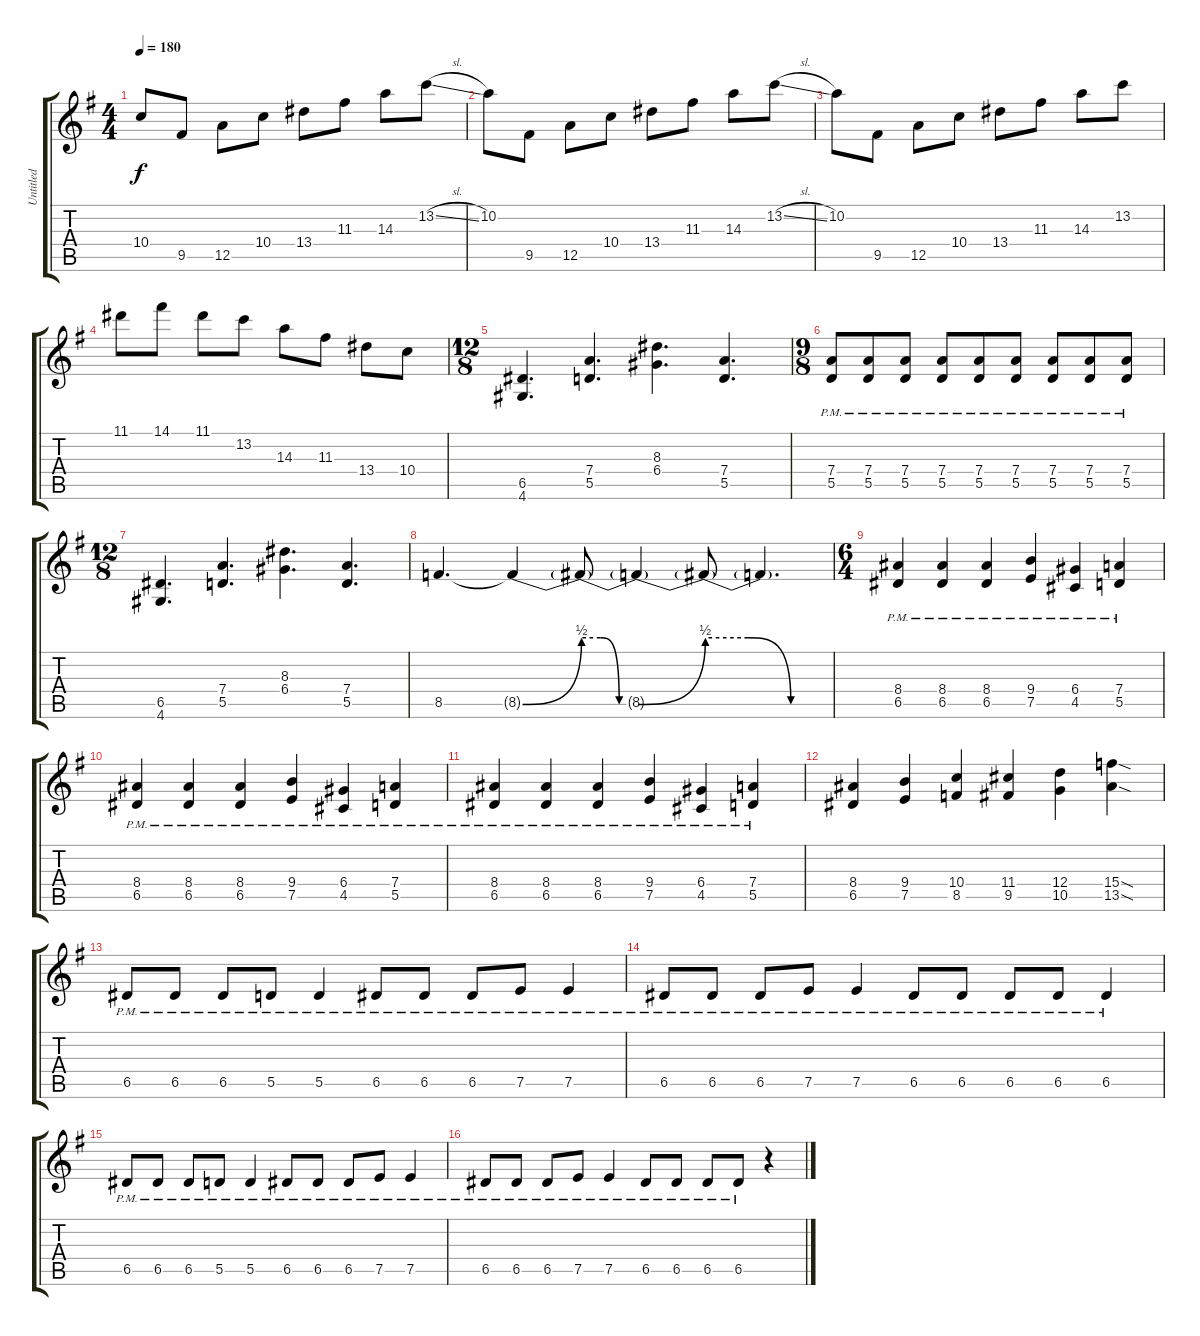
\track ("Untitled" "Untitled") {instrument overdrivenguitar}
\staff {score tabs}
\tuning (E4 B3 G3 D3 A2 E2) {hide}
\ts (4 4)
\tempo 180
\clef g2
\ks g
10.4{t}.8{dy f} 9.5.8 12.5.8 10.4.8 13.4.8 11.3.8 14.3.8 13.2{sl}.8 |
10.2.8 9.5.8 12.5.8 10.4.8 13.4.8 11.3.8 14.3.8 13.2{sl}.8 |
10.2.8 9.5.8 12.5.8 10.4.8 13.4.8 11.3.8 14.3.8 13.2.8 |
11.1.8 14.1.8 11.1.8 13.2.8 14.3.8 11.3.8 13.4.8 10.4.8 |
\ts (12 8)
(6.5 4.6).4{d} (7.4 5.5).4{d} (8.3 6.4).4{d} (7.4 5.5).4{d} |
\ts (9 8)
(7.4{pm} 5.5{pm}).8 (7.4{pm} 5.5{pm}).8 (7.4{pm} 5.5{pm}).8 (7.4{pm} 5.5{pm}).8 (7.4{pm} 5.5{pm}).8 (7.4{pm} 5.5{pm}).8 (7.4{pm} 5.5{pm}).8 (7.4{pm} 5.5{pm}).8 (7.4{pm} 5.5{pm}).8 |
\ts (12 8)
(6.5 4.6).4{d} (7.4 5.5).4{d} (8.3 6.4).4{d} (7.4 5.5).4{d} |
8.5.4{d} 8.5{be (bend 0 0 60 2) t}.4 8.5{be (custom 0 2 20 2 40 0 60 0) t}.8 8.5{be (bend 0 0 60 2) t}.4 8.5{be (custom 0 2 20 2 40 0 60 0) t}.8 8.5{t}.4{d} |
\ts (6 4)
(8.4{pm} 6.5{pm}).4 (8.4{pm} 6.5{pm}).4 (8.4{pm} 6.5{pm}).4 (9.4{pm} 7.5{pm}).4 (6.4{pm} 4.5{pm}).4 (7.4{pm} 5.5{pm}).4 |
(8.4{pm} 6.5{pm}).4 (8.4{pm} 6.5{pm}).4 (8.4{pm} 6.5{pm}).4 (9.4{pm} 7.5{pm}).4 (6.4{pm} 4.5{pm}).4 (7.4{pm} 5.5{pm}).4 |
(8.4{pm} 6.5{pm}).4 (8.4{pm} 6.5{pm}).4 (8.4{pm} 6.5{pm}).4 (9.4{pm} 7.5{pm}).4 (6.4{pm} 4.5{pm}).4 (7.4{pm} 5.5{pm}).4 |
(8.4 6.5).4 (9.4 7.5).4 (10.4 8.5).4 (11.4 9.5).4 (12.4 10.5).4 (15.4{sod} 13.5{sod}).4 |
6.5{pm}.8 6.5{pm}.8 6.5{pm}.8 5.5{pm}.8 5.5{pm}.4 6.5{pm}.8 6.5{pm}.8 6.5{pm}.8 7.5{pm}.8 7.5{pm}.4 |
6.5{pm}.8 6.5{pm}.8 6.5{pm}.8 7.5{pm}.8 7.5{pm}.4 6.5{pm}.8 6.5{pm}.8 6.5{pm}.8 6.5{pm}.8 6.5{pm}.4 |
6.5{pm}.8 6.5{pm}.8 6.5{pm}.8 5.5{pm}.8 5.5{pm}.4 6.5{pm}.8 6.5{pm}.8 6.5{pm}.8 7.5{pm}.8 7.5{pm}.4 |
6.5{pm}.8 6.5{pm}.8 6.5{pm}.8 7.5{pm}.8 7.5{pm}.4 6.5{pm}.8 6.5{pm}.8 6.5{pm}.8 6.5{pm}.8 r.4
